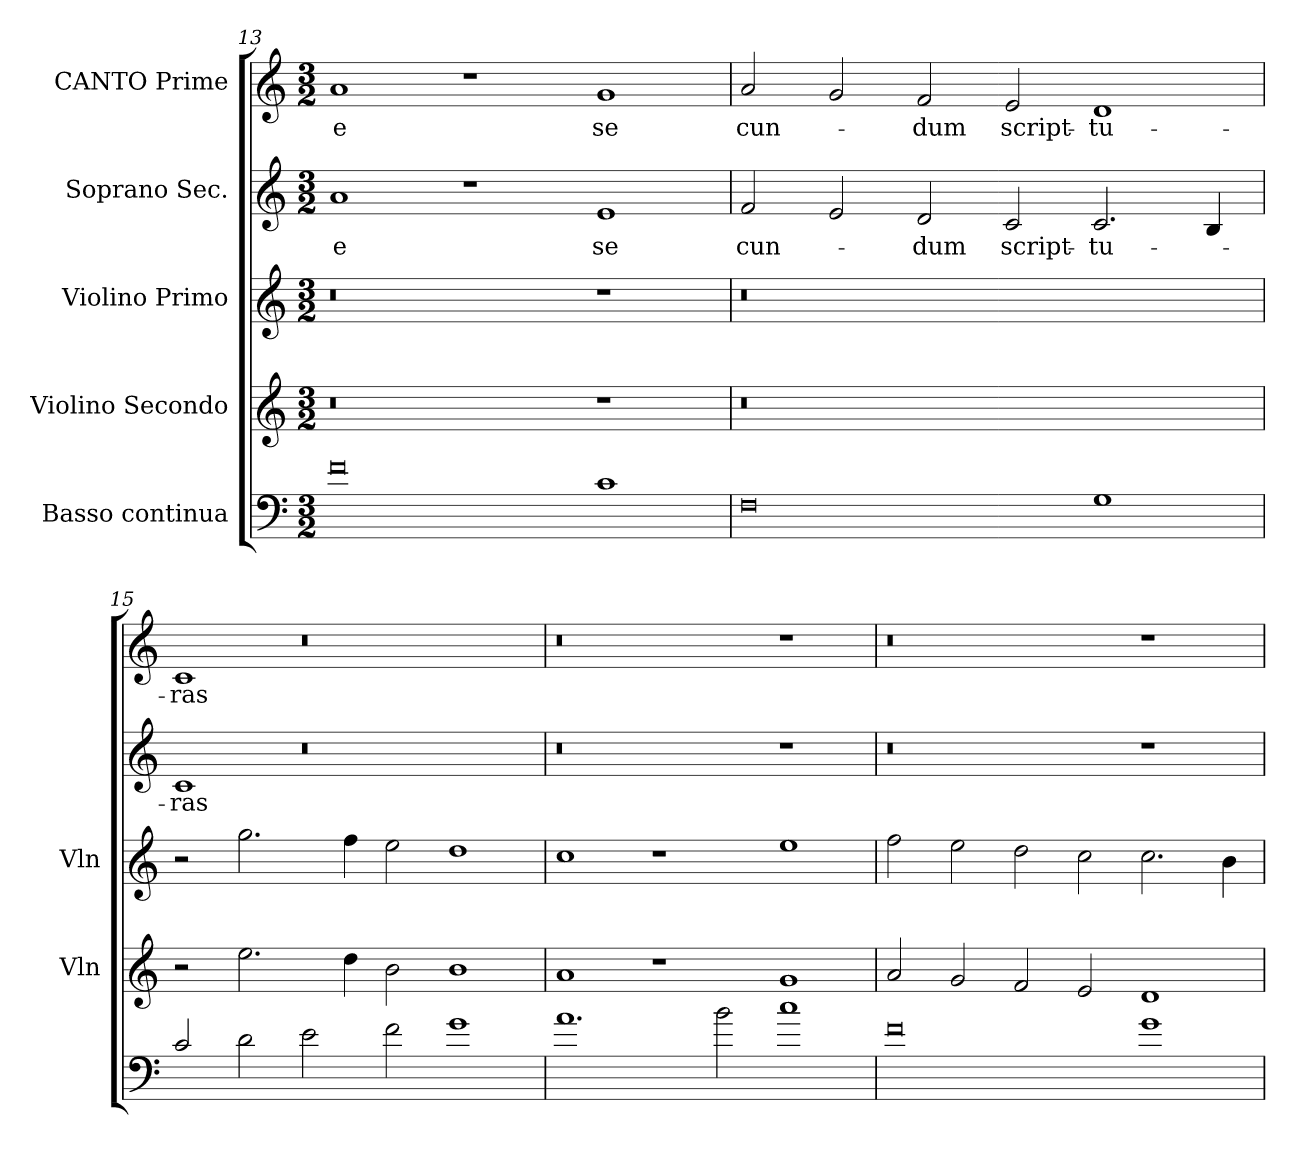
**kern	**kern	**kern	**kern	**text	**kern	**text
*part5	*part4	*part3	*part2	*part2	*part1	*part1
*staff5	*staff4	*staff3	*staff2	*staff2	*staff1	*staff1
*I"Basso continua	*I"Violino Secondo	*I"Violino Primo	*I"Soprano Sec.	*	*I"CANTO Prime	*
*	*I'Vln	*I'Vln	*	*	*	*
*clefF4	*clefG2	*clefG2	*clefG2	*	*clefG2	*
*ITrd7c12	*	*	*	*	*	*
*k[]	*k[]	*k[]	*k[]	*	*k[]	*
*M3/2	*M3/2	*M3/2	*M3/2	*	*M3/2	*
=13	=13	=13	=13	=13	=13	=13
0F	0r	0r	1a	-e	1a	-e
.	.	.	1r	.	1r	.
1C	1r	1r	1e	se	1g	se
!!LO:LB:g=z
=14	=14	=14	=14	=14	=14	=14
0FF	0.r	0.r	2f/	cun-	2a/	cun-
.	.	.	2e/	.	2g/	.
.	.	.	2d/	-dum	2f/	-dum
.	.	.	2c/	script-	2e/	script-
1GG	.	.	2.c/	-tu-	1d	-tu-
.	.	.	4B/	.	.	.
=15	=15	=15	=15	=15	=15	=15
2C/	2r	2r	1c	-ras	1c	-ras
2D\	2.ee\	2.gg\	.	.	.	.
2E\	.	.	0r	.	0r	.
.	4dd\	4ff\	.	.	.	.
2F\	2b\	2ee\	.	.	.	.
1G	1b	1dd	.	.	.	.
=16	=16	=16	=16	=16	=16	=16
1.A	1a	1cc	0r	.	0r	.
.	1r	1r	.	.	.	.
2B\	.	.	.	.	.	.
1c	1g	1ee	1r	.	1r	.
=17	=17	=17	=17	=17	=17	=17
0F	2a/	2ff\	0r	.	0r	.
.	2g/	2ee\	.	.	.	.
.	2f/	2dd\	.	.	.	.
.	2e/	2cc\	.	.	.	.
1G	1d	2.cc\	1r	.	1r	.
.	.	4b\	.	.	.	.
=	=	=	=	=	=	=
*-	*-	*-	*-	*-	*-	*-
